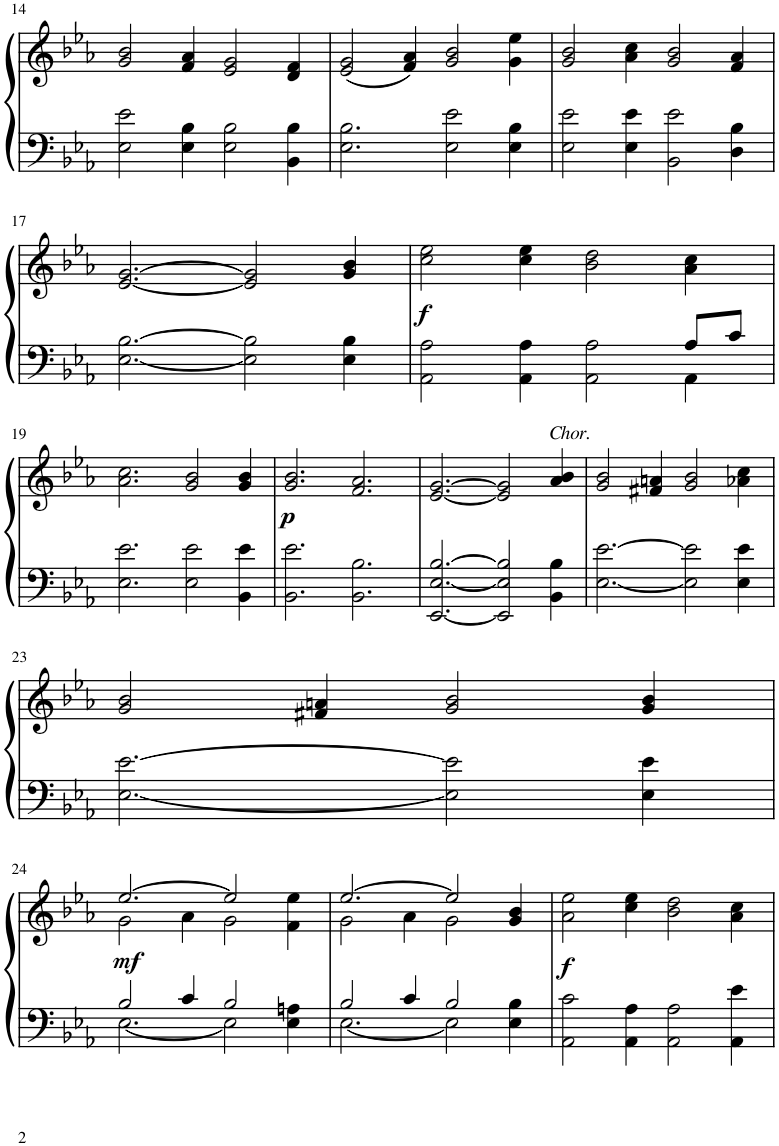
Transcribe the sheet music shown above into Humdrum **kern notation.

**kern	**kern	**dynam
*part1	*part1	*part1
*staff2	*staff1	*staff1/2
*I"Piano	*	*
*I'Pno.	*	*
!!LO:PB:g=z
*clefF4	*clefG2	*
*k[b-e-a-]	*k[b-e-a-]	*
*M6/4	*M6/4	*
=14	=14	=14
2E-\ 2e-\	2g/ 2b-/	.
4E-\ 4B-\	4f/ 4a-/	.
2E-\ 2B-\	2e-/ 2g/	.
4BB-\ 4B-\	4d/ 4f/	.
=15	=15	=15
2.E-\ 2.B-\	(2e-/ 2g/	.
.	4f/ 4a-/)	.
2E-\ 2e-\	2g/ 2b-/	.
4E-\ 4B-\	4g\ 4ee-\	.
=16	=16	=16
2E-\ 2e-\	2g/ 2b-/	.
4E-\ 4e-\	4a-\ 4cc\	.
2BB-\ 2e-\	2g/ 2b-/	.
4D\ 4B-\	4f/ 4a-/	.
!!LO:LB:g=z
=17	=17	=17
[2.E-\ [2.B-\	[2.e-/ [2.g/	.
2E-\] 2B-\]	2e-/] 2g/]	.
4E-\ 4B-\	4g/ 4b-/	.
=18	=18	=18
*^	*	*
!	!	!	!LO:DY:b
2ryy	2AA-\ 2A-\	2cc\ 2ee-\	f
4ryy	4AA-\ 4A-\	4cc\ 4ee-\	.
2ryy	2AA-\ 2A-\	2b-\ 2dd\	.
8A-/L	4AA-\	4a-\ 4cc\	.
8c/J	.	.	.
*v	*v	*	*
!!LO:LB:g=z
=19	=19	=19
2.E-\ 2.e-\	2.a-\ 2.cc\	.
2E-\ 2e-\	2g/ 2b-/	.
4BB-\ 4e-\	4g/ 4b-/	.
=20	=20	=20
!	!	!LO:DY:b
2.BB-\ 2.e-\	2.g/ 2.b-/	p
2.BB-\ 2.B-\	2.f/ 2.a-/	.
=21	=21	=21
[2.EE-/ [2.E-/ [2.B-/	[2.e-/ [2.g/	.
2EE-/] 2E-/] 2B-/]	2e-/] 2g/]	.
!	!LO:TX:a:i:t=Chor.	!
4BB-\ 4B-\	4a-/ 4b-/	.
=22	=22	=22
[2.E-\ [2.e-\	2g/ 2b-/	.
.	4f#X/ 4an/	.
2E-\] 2e-\]	2g/ 2b-/	.
4E-\ 4e-\	4a-X\ 4cc\	.
!!LO:LB:g=z
=23	=23	=23
[2.E-\ [2.e-\	2g/ 2b-/	.
.	4f#X/ 4an/	.
2E-\] 2e-\]	2g/ 2b-/	.
4E-\ 4e-\	4g/ 4b-/	.
!!LO:LB:g=z
=24	=24	=24
*^	*^	*
!	!	!	!	!LO:DY:b
2B-/	[2.E-\	[2.ee-/	2g\	mf
4c/	.	.	4a-\	.
2B-/	2E-\]	2ee-/]	2g\	.
4ryy	4E-\ 4An\	4f\ 4ee-\	4ryy	.
=25	=25	=25	=25	=25
2B-/	[2.E-\	[2.ee-/	2g\	.
4c/	.	.	4a-\	.
2B-/	2E-\]	2ee-/]	2g\	.
4ryy	4E-\ 4B-\	4g/ 4b-/	4ryy	.
=26	=26	=26	=26	=26
!	!	!	!	!LO:DY:b
*v	*v	*	*	*
*	*v	*v	*
2AA-\ 2c\	2a-\ 2ee-\	f
4AA-\ 4A-\	4cc\ 4ee-\	.
2AA-\ 2A-\	2b-\ 2dd\	.
4AA-\ 4e-\	4a-\ 4cc\	.
=	=	=
*-	*-	*-
